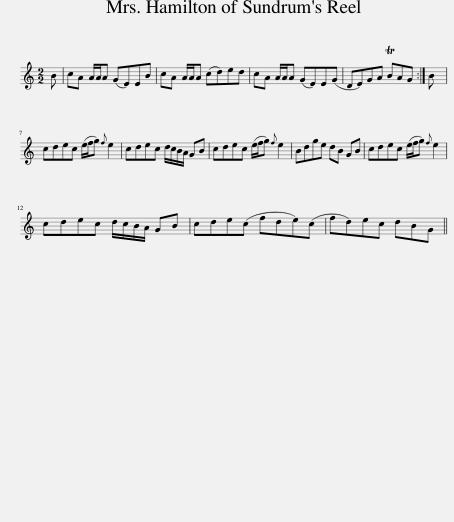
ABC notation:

X:1
L:1/8
M:2/2
I:linebreak $
K:C
V:1 treble
V:1
 B | cA A/A/A (GE)EB | cA A/A/A (cd)ed | cA A/A/A (GE)E(G | DE)GA TBAG :| %5
 B |$ cdec (e/f/g){f} e2 | cdec d/c/B/A/ GB | cdec (e/f/g){f} e2 | Bdge dB GB | %10
 cdec (e/f/g){f} e2 |$ cdec d/c/B/A/ GB | cde(c fde)(c | fd)ec dBG || %14
